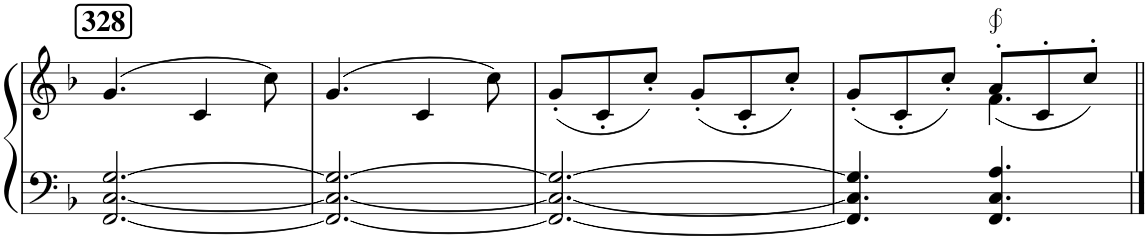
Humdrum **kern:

**kern	**kern	**text
*part1	*part1	*part1
*staff2	*staff1	*staff1
*I"Piano	*	*
*I'Pno.	*	*
*clefF4	*clefG2	*
*k[b-]	*k[b-]	*
*M6/8	*M6/8	*
!!LO:REH:place=s1:a:B:cj:fs=14:t=328
=1	=1	=1
[2.FF/ [2.C/ [2.G/	(4.g/	.
.	4c/	.
.	8cc\)	.
=2	=2	=2
2.FF/_ 2.C/_ 2.G/_	(4.g/	.
.	4c/	.
.	8cc\)	.
=3	=3	=3
2.FF/_ 2.C/_ 2.G/_	(8g'/L	.
.	8c'/	.
.	8cc'/J)	.
.	(8g'/L	.
.	8c'/	.
.	8cc'/J)	.
=4	=4	=4
*	*^	*
4.FF/] 4.C/] 4.G/]	(8g'</L	4.ryy	.
.	8c'</	.	.
.	8cc'</J)	.	.
!	!	!	!LO:LY:a
4.FF/ 4.C/ 4.A/	8a'/L	4.f\	∮
.	8c'/	.	.
.	(8cc'/J	.	.
*	*v	*v	*
=||	=||	=||
*-	*-	*-
